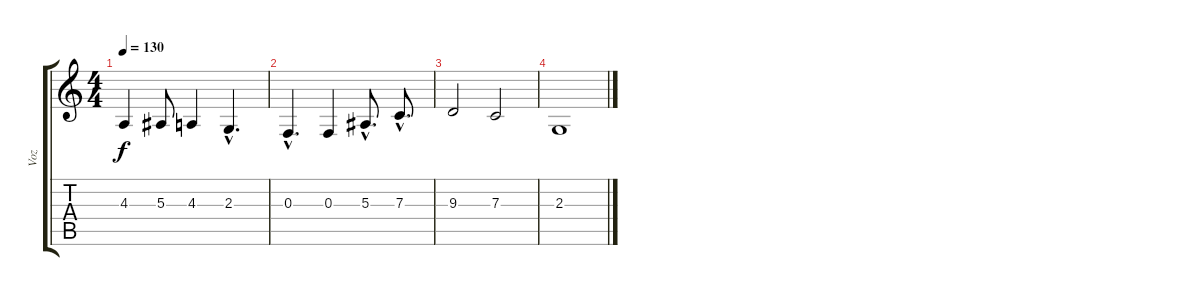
\track ("Voz" "Voz") {instrument viola}
\staff {score tabs}
\tuning (D4 A3 F3 C3 G2 D2) {hide}
\ts (4 4)
\tempo 130
\clef g2
\ks c
4.3.4{dy f} 5.3.8 4.3.4 2.3{hac}.4{d} |
0.3{hac}.4{d} 0.3.4 5.3{hac}.8{d} 7.3{hac}.8{d} |
9.3.2 7.3.2 |
2.3.1
